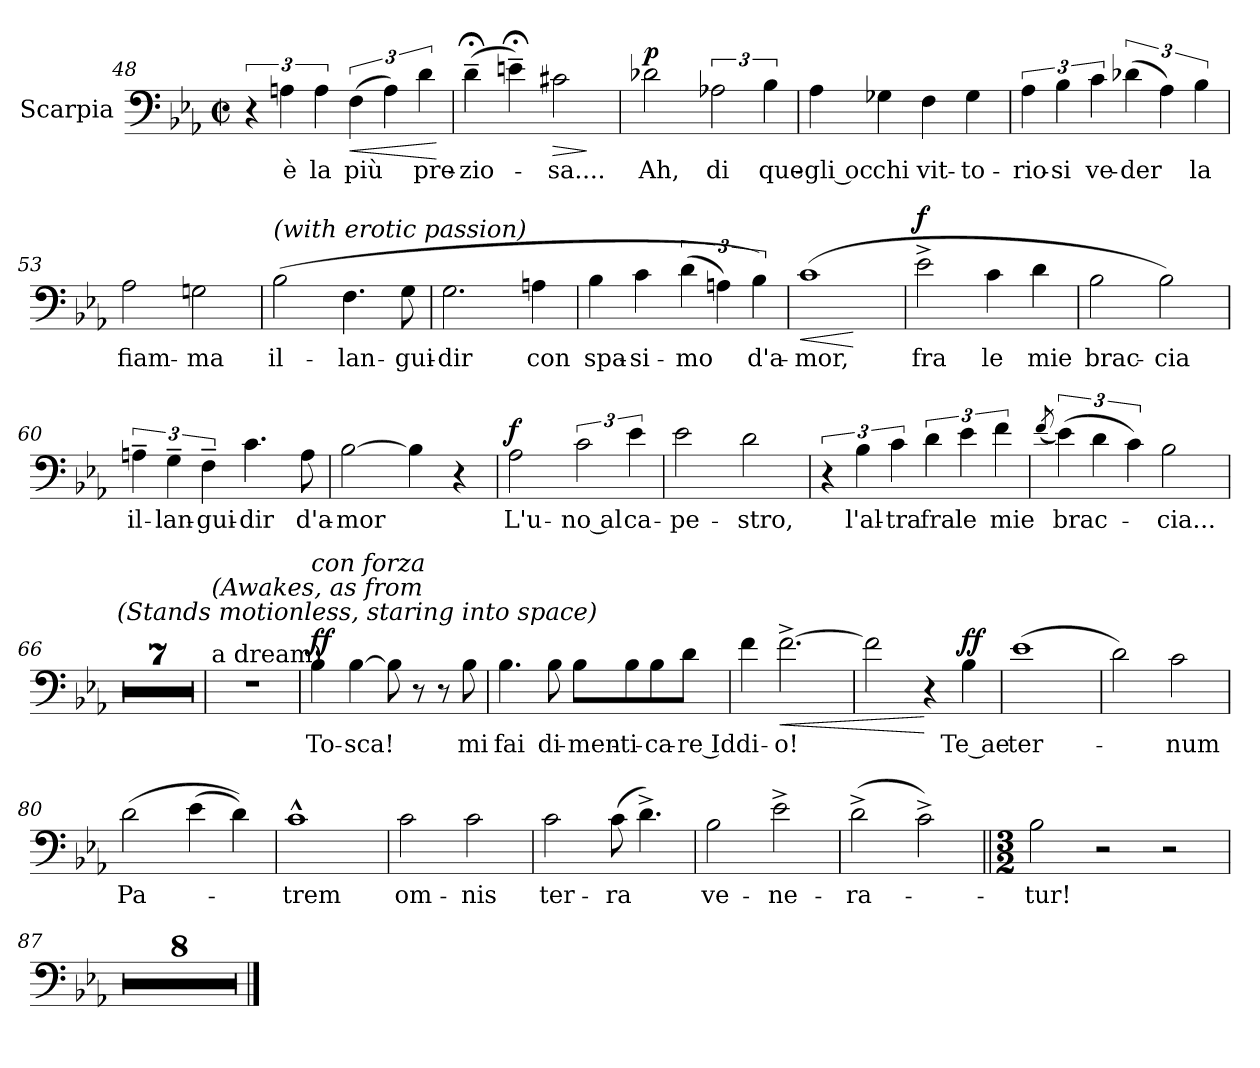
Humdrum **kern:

**kern	**text	**dynam
*part1	*part1	*part1
*staff1	*staff1	*staff1
*I"Scarpia	*	*
*I'Sca.	*	*
*clefF4	*	*
*k[b-e-a-]	*	*
*M2/2	*	*
*met(c|)	*	*
=48	=48	=48
6r	.	.
6An\	è	.
6A\	la	.
!	!	!LO:HP:b
(6F\	più	<
6A\)	.	.
6d\	pre-	.
.	.	[
=49	=49	=49
(4d;<~\	-zio-	.
4en;<~\)	.	.
!	!	!LO:HP:b
2c#X\	-sa....	>
.	.	]
=50	=50	=50
!	!	!LO:DY:a
2d-X\	Ah,	p
3A-X\	di	.
6B-\	que-	.
=51	=51	=51
4A-\	gli oc	.
4G-X\	-chi	.
4F\	vit-	.
4G-\	-to-	.
!!LO:PB:g=z
=52	=52	=52
6A-\	-rio-	.
6B-\	-si	.
6c\	ve-	.
(6d-X\	-der	.
6A-\)	.	.
6B-\	la	.
=53	=53	=53
2A-\	fiam-	.
2Gn\	-ma	.
=54	=54	=54
!LO:TX:a:i:t=(with erotic passion)	!	!
(2B-\	il-	.
4.F\	-lan-	.
8G\	-gui-	.
=55	=55	=55
2.G\	-dir	.
4An\	con	.
=56	=56	=56
4B-\	spa-	.
4c\	-si-	.
(6d\	-mo	.
6An\)	.	.
6B-\)	d'a-	.
!!LO:PB:g=z
=57	=57	=57
!	!	!LO:HP:b
(1c	-mor,	<
.	.	[
=58	=58	=58
!	!	!LO:DY:a
2e-^\	fra	f
4c\	le	.
4d\	mie	.
=59	=59	=59
2B-\	brac-	.
2B-\)	-cia	.
=60	=60	=60
6An~\	il-	.
6G~\	-lan-	.
6F~\	-gui-	.
4.c\	-dir	.
8A\	d'a-	.
=61	=61	=61
[2B-\	-mor	.
4B-\]	.	.
4r	.	.
=62	=62	=62
!	!	!LO:DY:a
2A-\	L'u-	f
3c\	no al	.
6e-\	ca-	.
=63	=63	=63
2e-\	-pe-	.
2d\	-stro,	.
=64	=64	=64
6r	.	.
6B-\	l'al-	.
6c\	-tra	.
6d\	fra	.
6e-\	le	.
6f\	mie	.
=65	=65	=65
(8qf/	.	.
(6e-\)	brac-	.
6d\	.	.
6c\)	.	.
2B-\	-cia...	.
!!LO:PB:g=z
=66	=66	=66
!LO:TX:a:i:t=(Stands motionless, staring into space)	!	!
1r	.	.
=67	=67	=67
1r	.	.
=68	=68	=68
1r	.	.
=69	=69	=69
1r	.	.
=70	=70	=70
1r	.	.
=71	=71	=71
1r	.	.
=72	=72	=72
1r	.	.
=73	=73	=73
!LO:TX:a:i:t=(Awakes, as from	!	!
!LO:TX:a:t=a dream)	!	!
1r	.	.
=74	=74	=74
!LO:TX:a:i:t=con forza	!	!
!	!	!LO:DY:a
4B-\	To-	ff
[4B-\	-sca!	.
8B-\]	.	.
8r	.	.
8r	.	.
8B-\	mi	.
!!LO:PB:g=z
=75	=75	=75
4.B-\	fai	.
8B-\	di-	.
8B-\L	-men-	.
8B-\	-ti-	.
8B-\	-ca-	.
8d\J	re Id	.
=76	=76	=76
4f\	-di-	.
!	!	!LO:HP:b
[2.f^\	-o!	<
=77	=77	=77
2f\]	.	.
4r	.	[
!	!	!LO:DY:a
4B-\	Te ae	ff
=78	=78	=78
(1e-	-ter-	.
=79	=79	=79
2d\)	.	.
2c\	-num	.
=80	=80	=80
(2d\	Pa-	.
(4e-\	.	.
4d\))	.	.
=81	=81	=81
1c^^	-trem	.
=82	=82	=82
2c\	om-	.
2c\	-nis	.
=83	=83	=83
2c\	ter-	.
(8c\	-ra	.
4.d^\)	.	.
!!LO:PB:g=z
=84	=84	=84
2B-\	ve-	.
2e-^\	-ne-	.
=85	=85	=85
(2d^\	-ra-	.
2c^\)	.	.
=86||	=86||	=86||
*M3/2	*	*
2B-\	-tur!	.
2r	.	.
2r	.	.
=87	=87	=87
1.r	.	.
=88	=88	=88
1.r	.	.
=89	=89	=89
1.r	.	.
=90	=90	=90
1.r	.	.
=91	=91	=91
1.r	.	.
=92	=92	=92
1.r	.	.
=93	=93	=93
1.r	.	.
=94	=94	=94
1.r	.	.
==	==	==
*-	*-	*-
